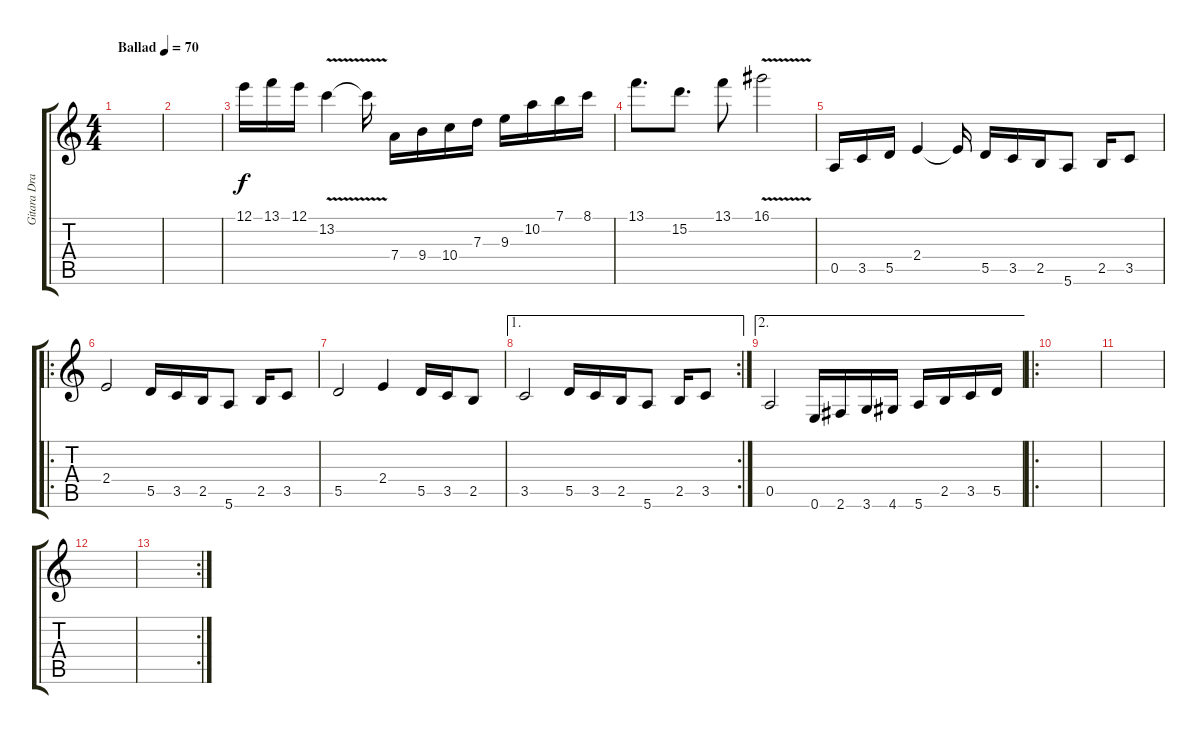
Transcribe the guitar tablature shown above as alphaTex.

\track ("Gitara Draiv" "Gitara Dra") {instrument overdrivenguitar}
\staff {score tabs}
\tuning (E4 B3 G3 D3 A2 E2) {hide}
\ts (4 4)
\tempo (70 "Ballad")
\clef g2
\ks aminor
|
|
12.1.16 13.1.16 12.1.16 13.2{v}.4 13.2{t}.16 7.4.16 9.4.16 10.4.16 7.3.16 9.3.16 10.2.16 7.1.16 8.1.16 |
13.1.8{d} 15.2.8{d} 13.1.8 16.1{v}.2 |
0.5.16 3.5.16 5.5.16 2.4.4 2.4{t}.16 5.5.16 3.5.16 2.5.16 5.6.8 2.5.16 3.5.8 |
\ro
2.4.2 5.5.16 3.5.16 2.5.16 5.6.8 2.5.16 3.5.8 |
5.5.2 2.4.4 5.5.16 3.5.16 2.5.8 |
\ae 1
\rc 2
3.5.2 5.5.16 3.5.16 2.5.16 5.6.8 2.5.16 3.5.8 |
\ae 2
0.5.2 0.6.16 2.6.16 3.6.16 4.6.16 5.6.16 2.5.16 3.5.16 5.5.16 |
\ro
|
|
|
\rc 2
